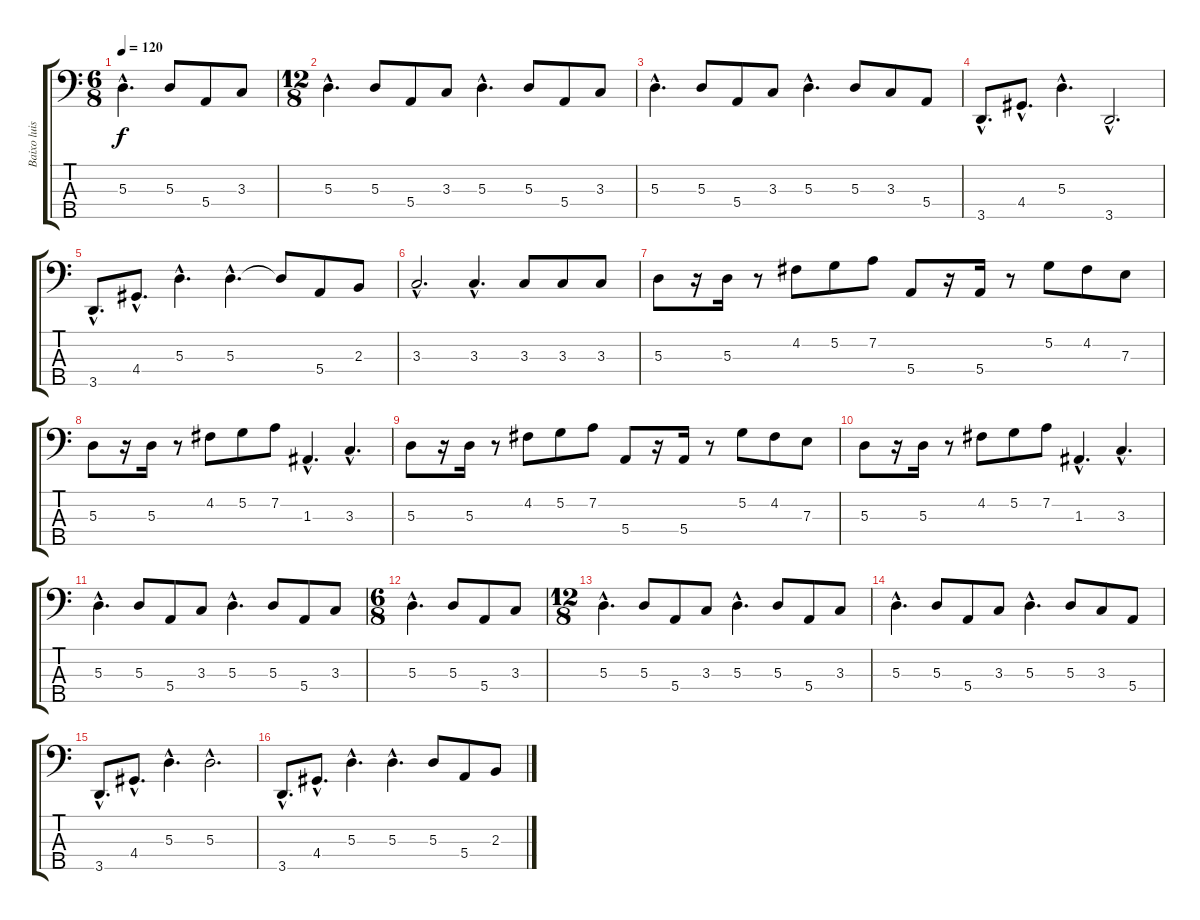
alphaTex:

\track ("Baixo luis" "Baixo luis") {instrument electricbassfinger}
\staff {score tabs}
\tuning (G2 D2 A1 E1 B0) {hide}
\ts (6 8)
\tempo 120
\clef f4
\ks c
5.3{hac}.4{d dy f} 5.3.8 5.4.8 3.3.8 |
\ts (12 8)
5.3{hac}.4{d} 5.3.8 5.4.8 3.3.8 5.3{hac}.4{d} 5.3.8 5.4.8 3.3.8 |
5.3{hac}.4{d} 5.3.8 5.4.8 3.3.8 5.3{hac}.4{d} 5.3.8 3.3.8 5.4.8 |
3.5{hac}.8{d} 4.4{hac}.8{d} 5.3{hac}.4{d} 3.5{hac}.2{d} |
3.5{hac}.8{d} 4.4{hac}.8{d} 5.3{hac}.4{d} 5.3{hac}.4{d} 5.3{t}.8 5.4.8 2.3.8 |
3.3{hac}.2{d} 3.3{hac}.4{d} 3.3.8 3.3.8 3.3.8 |
5.3.8 r.16 5.3.16 r.8 4.2.8 5.2.8 7.2.8 5.4.8 r.16 5.4.16 r.8 5.2.8 4.2.8 7.3.8 |
5.3.8 r.16 5.3.16 r.8 4.2.8 5.2.8 7.2.8 1.3{hac}.4{d} 3.3{hac}.4{d} |
5.3.8 r.16 5.3.16 r.8 4.2.8 5.2.8 7.2.8 5.4.8 r.16 5.4.16 r.8 5.2.8 4.2.8 7.3.8 |
5.3.8 r.16 5.3.16 r.8 4.2.8 5.2.8 7.2.8 1.3{hac}.4{d} 3.3{hac}.4{d} |
5.3{hac}.4{d} 5.3.8 5.4.8 3.3.8 5.3{hac}.4{d} 5.3.8 5.4.8 3.3.8 |
\ts (6 8)
5.3{hac}.4{d} 5.3.8 5.4.8 3.3.8 |
\ts (12 8)
5.3{hac}.4{d} 5.3.8 5.4.8 3.3.8 5.3{hac}.4{d} 5.3.8 5.4.8 3.3.8 |
5.3{hac}.4{d} 5.3.8 5.4.8 3.3.8 5.3{hac}.4{d} 5.3.8 3.3.8 5.4.8 |
3.5{hac}.8{d} 4.4{hac}.8{d} 5.3{hac}.4{d} 5.3{hac}.2{d} |
3.5{hac}.8{d} 4.4{hac}.8{d} 5.3{hac}.4{d} 5.3{hac}.4{d} 5.3.8 5.4.8 2.3.8
